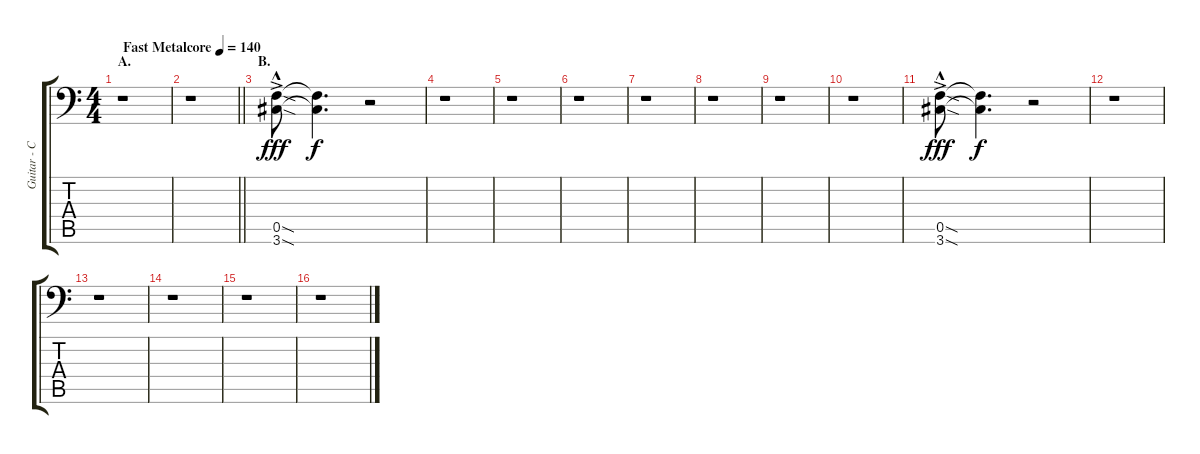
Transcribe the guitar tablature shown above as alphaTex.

\track ("Guitar - Center" "Guitar - C") {instrument overdrivenguitar}
\staff {score tabs}
\tuning (C4 G3 Eb3 Bb2 F2 Bb1) {hide}
\ts (4 4)
\section ("" "A.")
\tempo (140 "Fast Metalcore")
\clef f4
\ks c
r.1{dy fff instrument overdrivenguitar} |
\barLineRight lightlight
r.1 |
\section ("" "B.")
(0.5{sod ac} 3.6{sod hac}).8{volume 16 instrument whistle} (0.5{t} 3.6{t}).4{d dy f} r.2 |
r.1 |
r.1 |
r.1 |
r.1 |
r.1 |
r.1 |
r.1 |
(0.5{sod ac} 3.6{sod hac}).8{dy fff volume 16 instrument whistle} (0.5{t} 3.6{t}).4{d dy f} r.2 |
r.1 |
r.1 |
r.1 |
r.1 |
r.1
